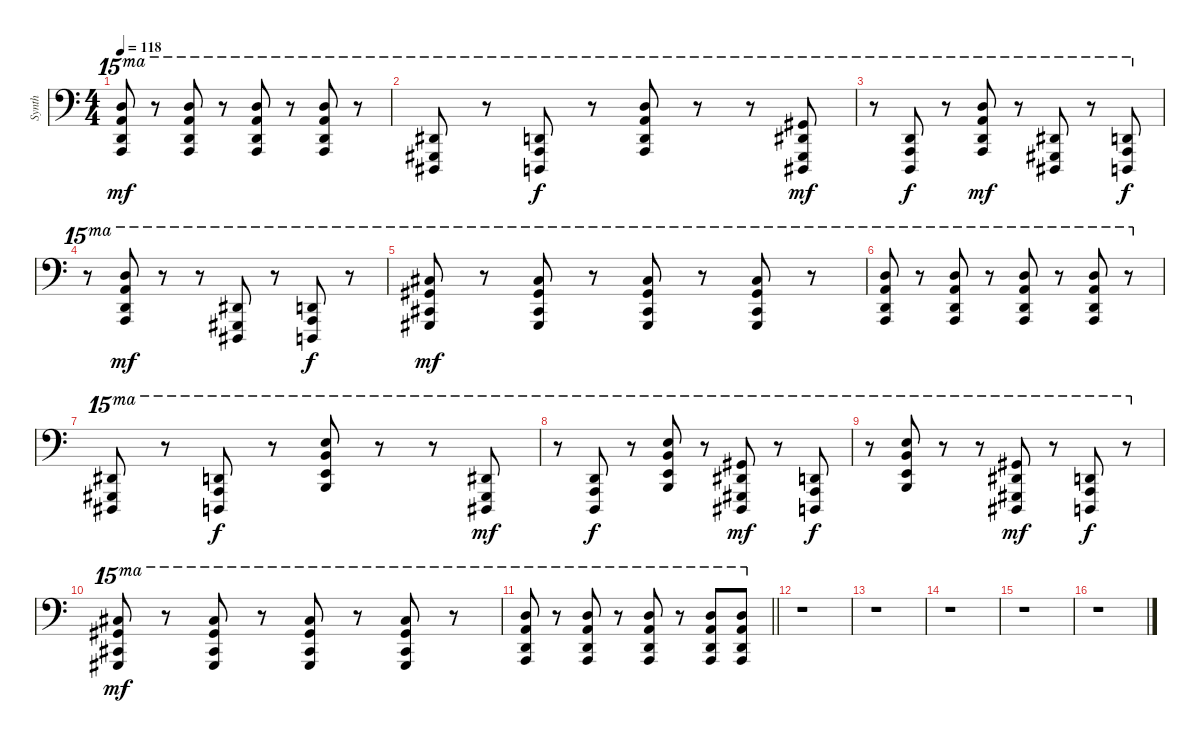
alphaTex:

\track ("Synth" "Synth") {instrument tremolostrings}
\staff {score}
\tuning (D4 Bb3 F3 Bb2 F2 Bb1) {hide}
\ts (4 4)
\tempo 118
\clef f4
\ks c
(12.1 11.2 9.3 11.4).8{ot 15ma dy mf} r.8{ot 15ma} (12.1 11.2 9.3 11.4).8{ot 15ma} r.8{ot 15ma} (12.1 11.2 9.3 11.4).8{ot 15ma} r.8{ot 15ma} (12.1 11.2 9.3 11.4).8{ot 15ma} r.8{ot 15ma} |
(5.2 3.3 5.4).8{ot 15ma} r.8{ot 15ma} (4.2 4.3 4.4).8{ot 15ma dy f} r.8{ot 15ma} (12.1 11.2 9.3 11.4).8{ot 15ma} r.8{ot 15ma} r.8{ot 15ma} (6.1 5.2 3.3 5.4).8{ot 15ma dy mf} |
r.8{ot 15ma} (4.2 4.3 4.4).8{ot 15ma dy f} r.8{ot 15ma} (12.1 11.2 9.3 11.4).8{ot 15ma dy mf} r.8{ot 15ma} (5.2 3.3 5.4).8{ot 15ma} r.8{ot 15ma} (4.2 4.3 4.4).8{ot 15ma dy f} |
r.8{ot 15ma} (12.1 11.2 9.3 11.4).8{ot 15ma dy mf} r.8{ot 15ma} r.8{ot 15ma} (5.2 3.3 5.4).8{ot 15ma} r.8{ot 15ma} (4.2 4.3 4.4).8{ot 15ma dy f} r.8{ot 15ma} |
(11.1 10.2 8.3 10.4).8{ot 15ma dy mf} r.8{ot 15ma} (11.1 10.2 8.3 10.4).8{ot 15ma} r.8{ot 15ma} (11.1 10.2 8.3 10.4).8{ot 15ma} r.8{ot 15ma} (11.1 10.2 8.3 10.4).8{ot 15ma} r.8{ot 15ma} |
(12.1 11.2 9.3 11.4).8{ot 15ma} r.8{ot 15ma} (12.1 11.2 9.3 11.4).8{ot 15ma} r.8{ot 15ma} (12.1 11.2 9.3 11.4).8{ot 15ma} r.8{ot 15ma} (12.1 11.2 9.3 11.4).8{ot 15ma} r.8{ot 15ma} |
(5.2 3.3 5.4).8{ot 15ma} r.8{ot 15ma} (4.2 4.3 4.4).8{ot 15ma dy f} r.8{ot 15ma} (14.1 13.2 11.3 13.4).8{ot 15ma} r.8{ot 15ma} r.8{ot 15ma} (5.2 3.3 5.4).8{ot 15ma dy mf} |
r.8{ot 15ma} (4.2 4.3 4.4).8{ot 15ma dy f} r.8{ot 15ma} (14.1 13.2 11.3 13.4).8{ot 15ma} r.8{ot 15ma} (6.1 5.2 3.3 5.4).8{ot 15ma dy mf} r.8{ot 15ma} (4.2 4.3 4.4).8{ot 15ma dy f} |
r.8{ot 15ma} (14.1 13.2 11.3 13.4).8{ot 15ma} r.8{ot 15ma} r.8{ot 15ma} (6.1 5.2 3.3 5.4).8{ot 15ma dy mf} r.8{ot 15ma} (4.2 4.3 4.4).8{ot 15ma dy f} r.8{ot 15ma} |
(11.1 10.2 8.3 10.4).8{ot 15ma dy mf} r.8{ot 15ma} (11.1 10.2 8.3 10.4).8{ot 15ma} r.8{ot 15ma} (11.1 10.2 8.3 10.4).8{ot 15ma} r.8{ot 15ma} (11.1 10.2 8.3 10.4).8{ot 15ma} r.8{ot 15ma} |
\barLineRight lightlight
(12.1 11.2 9.3 11.4).8{ot 15ma} r.8{ot 15ma} (12.1 11.2 9.3 11.4).8{ot 15ma} r.8{ot 15ma} (12.1 11.2 9.3 11.4).8{ot 15ma} r.8{ot 15ma} (12.1 11.2 9.3 11.4).8{ot 15ma} (12.1 11.2 9.3 11.4).8{ot 15ma} |
r.1 |
r.1 |
r.1 |
r.1 |
r.1
